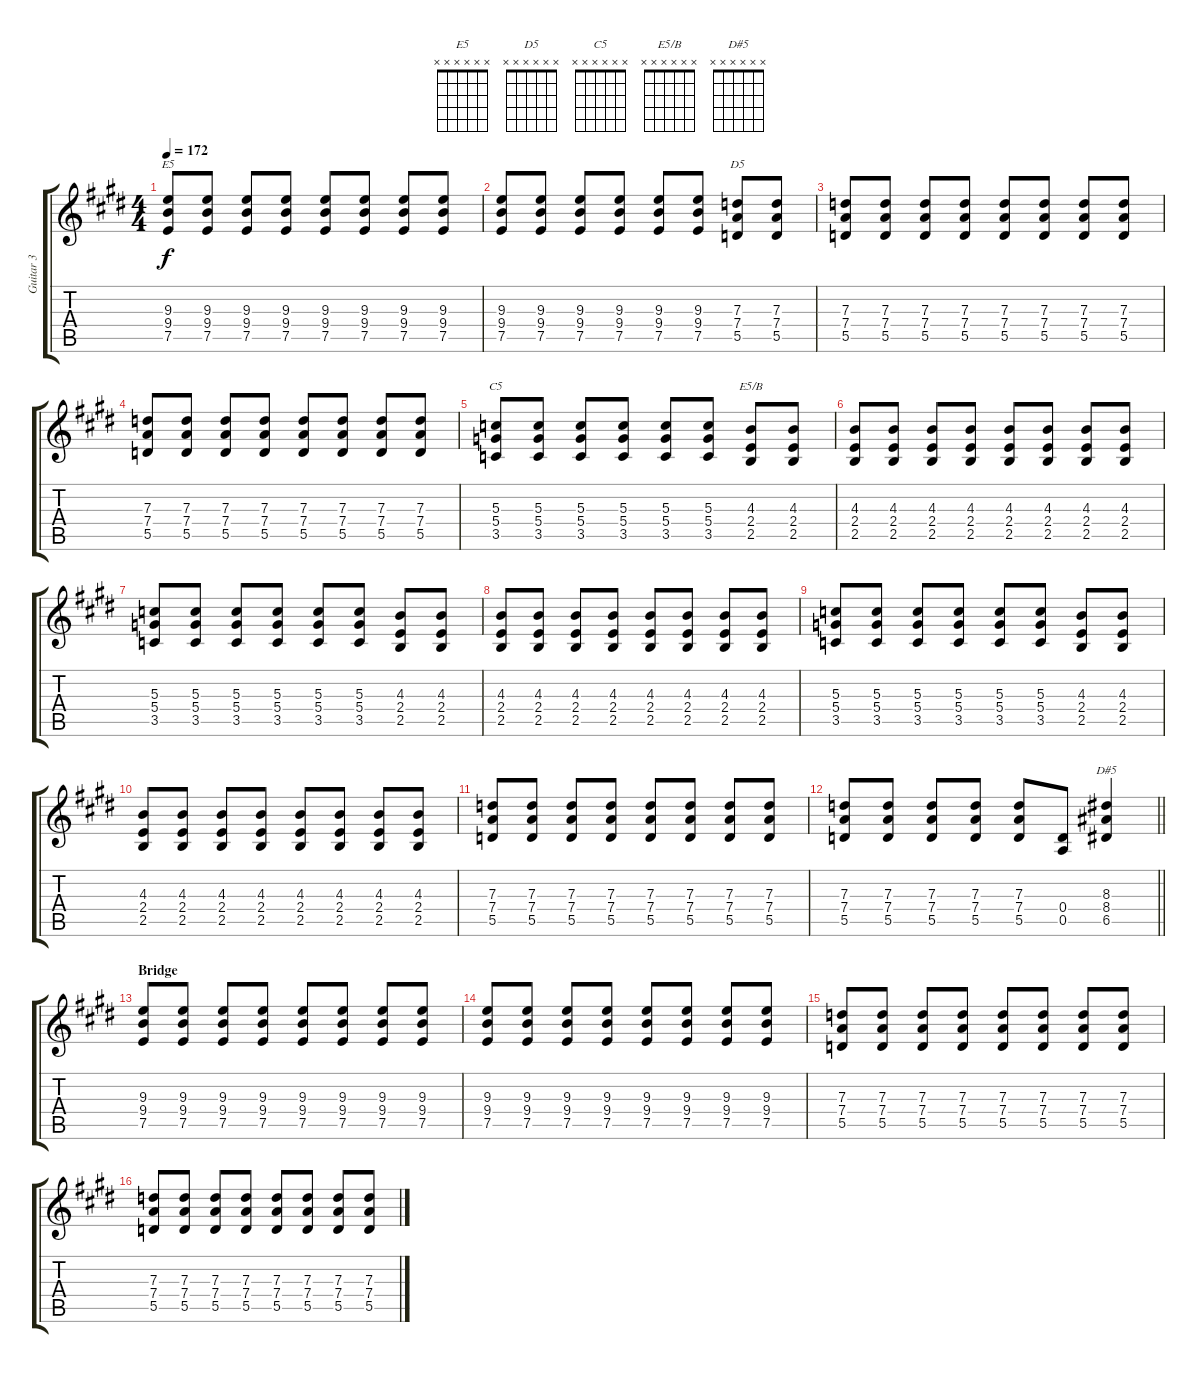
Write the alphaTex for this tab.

\track ("Guitar 3" "Guitar 3") {instrument distortionguitar}
\staff {score tabs}
\tuning (E4 B3 G3 D3 A2 E2) {hide}
\chord ("E5" x x x x x x)
\chord ("D5" x x x x x x)
\chord ("C5" x x x x x x)
\chord ("E5/B" x x x x x x)
\chord ("D#5" x x x x x x)
\ts (4 4)
\tempo 172
\clef g2
\ks e
(9.3 9.4 7.5).8{ch "E5" dy f} (9.3 9.4 7.5).8 (9.3 9.4 7.5).8 (9.3 9.4 7.5).8 (9.3 9.4 7.5).8 (9.3 9.4 7.5).8 (9.3 9.4 7.5).8 (9.3 9.4 7.5).8 |
(9.3 9.4 7.5).8 (9.3 9.4 7.5).8 (9.3 9.4 7.5).8 (9.3 9.4 7.5).8 (9.3 9.4 7.5).8 (9.3 9.4 7.5).8 (7.3 7.4 5.5).8{ch "D5"} (7.3 7.4 5.5).8 |
(7.3 7.4 5.5).8 (7.3 7.4 5.5).8 (7.3 7.4 5.5).8 (7.3 7.4 5.5).8 (7.3 7.4 5.5).8 (7.3 7.4 5.5).8 (7.3 7.4 5.5).8 (7.3 7.4 5.5).8 |
(7.3 7.4 5.5).8 (7.3 7.4 5.5).8 (7.3 7.4 5.5).8 (7.3 7.4 5.5).8 (7.3 7.4 5.5).8 (7.3 7.4 5.5).8 (7.3 7.4 5.5).8 (7.3 7.4 5.5).8 |
(5.3 5.4 3.5).8{ch "C5"} (5.3 5.4 3.5).8 (5.3 5.4 3.5).8 (5.3 5.4 3.5).8 (5.3 5.4 3.5).8 (5.3 5.4 3.5).8 (4.3 2.4 2.5).8{ch "E5/B"} (4.3 2.4 2.5).8 |
(4.3 2.4 2.5).8 (4.3 2.4 2.5).8 (4.3 2.4 2.5).8 (4.3 2.4 2.5).8 (4.3 2.4 2.5).8 (4.3 2.4 2.5).8 (4.3 2.4 2.5).8 (4.3 2.4 2.5).8 |
(5.3 5.4 3.5).8 (5.3 5.4 3.5).8 (5.3 5.4 3.5).8 (5.3 5.4 3.5).8 (5.3 5.4 3.5).8 (5.3 5.4 3.5).8 (4.3 2.4 2.5).8 (4.3 2.4 2.5).8 |
(4.3 2.4 2.5).8 (4.3 2.4 2.5).8 (4.3 2.4 2.5).8 (4.3 2.4 2.5).8 (4.3 2.4 2.5).8 (4.3 2.4 2.5).8 (4.3 2.4 2.5).8 (4.3 2.4 2.5).8 |
(5.3 5.4 3.5).8 (5.3 5.4 3.5).8 (5.3 5.4 3.5).8 (5.3 5.4 3.5).8 (5.3 5.4 3.5).8 (5.3 5.4 3.5).8 (4.3 2.4 2.5).8 (4.3 2.4 2.5).8 |
(4.3 2.4 2.5).8 (4.3 2.4 2.5).8 (4.3 2.4 2.5).8 (4.3 2.4 2.5).8 (4.3 2.4 2.5).8 (4.3 2.4 2.5).8 (4.3 2.4 2.5).8 (4.3 2.4 2.5).8 |
(7.3 7.4 5.5).8 (7.3 7.4 5.5).8 (7.3 7.4 5.5).8 (7.3 7.4 5.5).8 (7.3 7.4 5.5).8 (7.3 7.4 5.5).8 (7.3 7.4 5.5).8 (7.3 7.4 5.5).8 |
\barLineRight lightlight
(7.3 7.4 5.5).8 (7.3 7.4 5.5).8 (7.3 7.4 5.5).8 (7.3 7.4 5.5).8 (7.3 7.4 5.5).8 (0.4 0.5).8 (8.3 8.4 6.5).4{ch "D#5"} |
\section ("" "Bridge")
(9.3 9.4 7.5).8 (9.3 9.4 7.5).8 (9.3 9.4 7.5).8 (9.3 9.4 7.5).8 (9.3 9.4 7.5).8 (9.3 9.4 7.5).8 (9.3 9.4 7.5).8 (9.3 9.4 7.5).8 |
(9.3 9.4 7.5).8 (9.3 9.4 7.5).8 (9.3 9.4 7.5).8 (9.3 9.4 7.5).8 (9.3 9.4 7.5).8 (9.3 9.4 7.5).8 (9.3 9.4 7.5).8 (9.3 9.4 7.5).8 |
(7.3 7.4 5.5).8 (7.3 7.4 5.5).8 (7.3 7.4 5.5).8 (7.3 7.4 5.5).8 (7.3 7.4 5.5).8 (7.3 7.4 5.5).8 (7.3 7.4 5.5).8 (7.3 7.4 5.5).8 |
(7.3 7.4 5.5).8 (7.3 7.4 5.5).8 (7.3 7.4 5.5).8 (7.3 7.4 5.5).8 (7.3 7.4 5.5).8 (7.3 7.4 5.5).8 (7.3 7.4 5.5).8 (7.3 7.4 5.5).8
